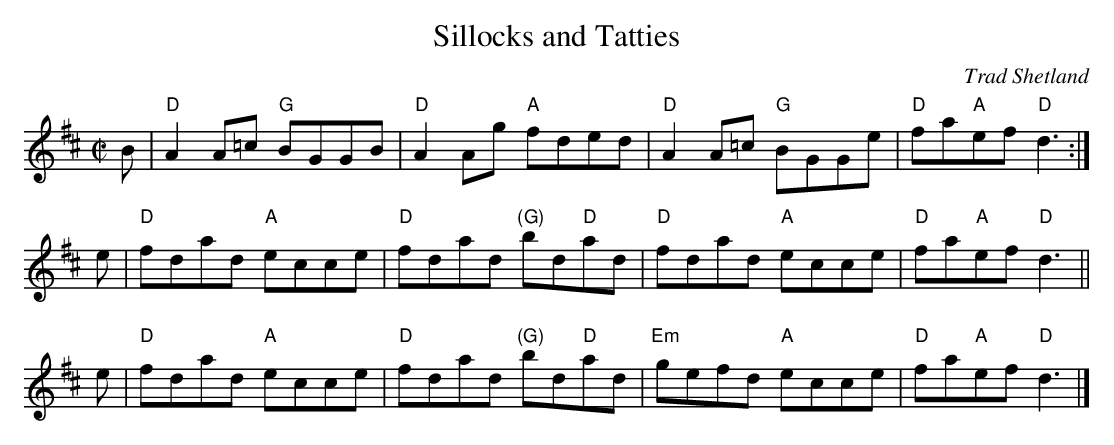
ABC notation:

X:1
T: Sillocks and Tatties
O: Trad Shetland
M: C|
L: 1/8
K: D
B | "D"A2A=c "G"BGGB | "D"A2Ag  "A"fded     |  "D"A2A=c "G"BGGe | "D"fa"A"ef "D"d3 :|
e | "D"fdad  "A"ecce | "D"fdad "(G)"bd"D"ad |  "D"fdad  "A"ecce | "D"fa"A"ef "D"d3 ||
e | "D"fdad  "A"ecce | "D"fdad "(G)"bd"D"ad | "Em"gefd  "A"ecce | "D"fa"A"ef "D"d3 |]
